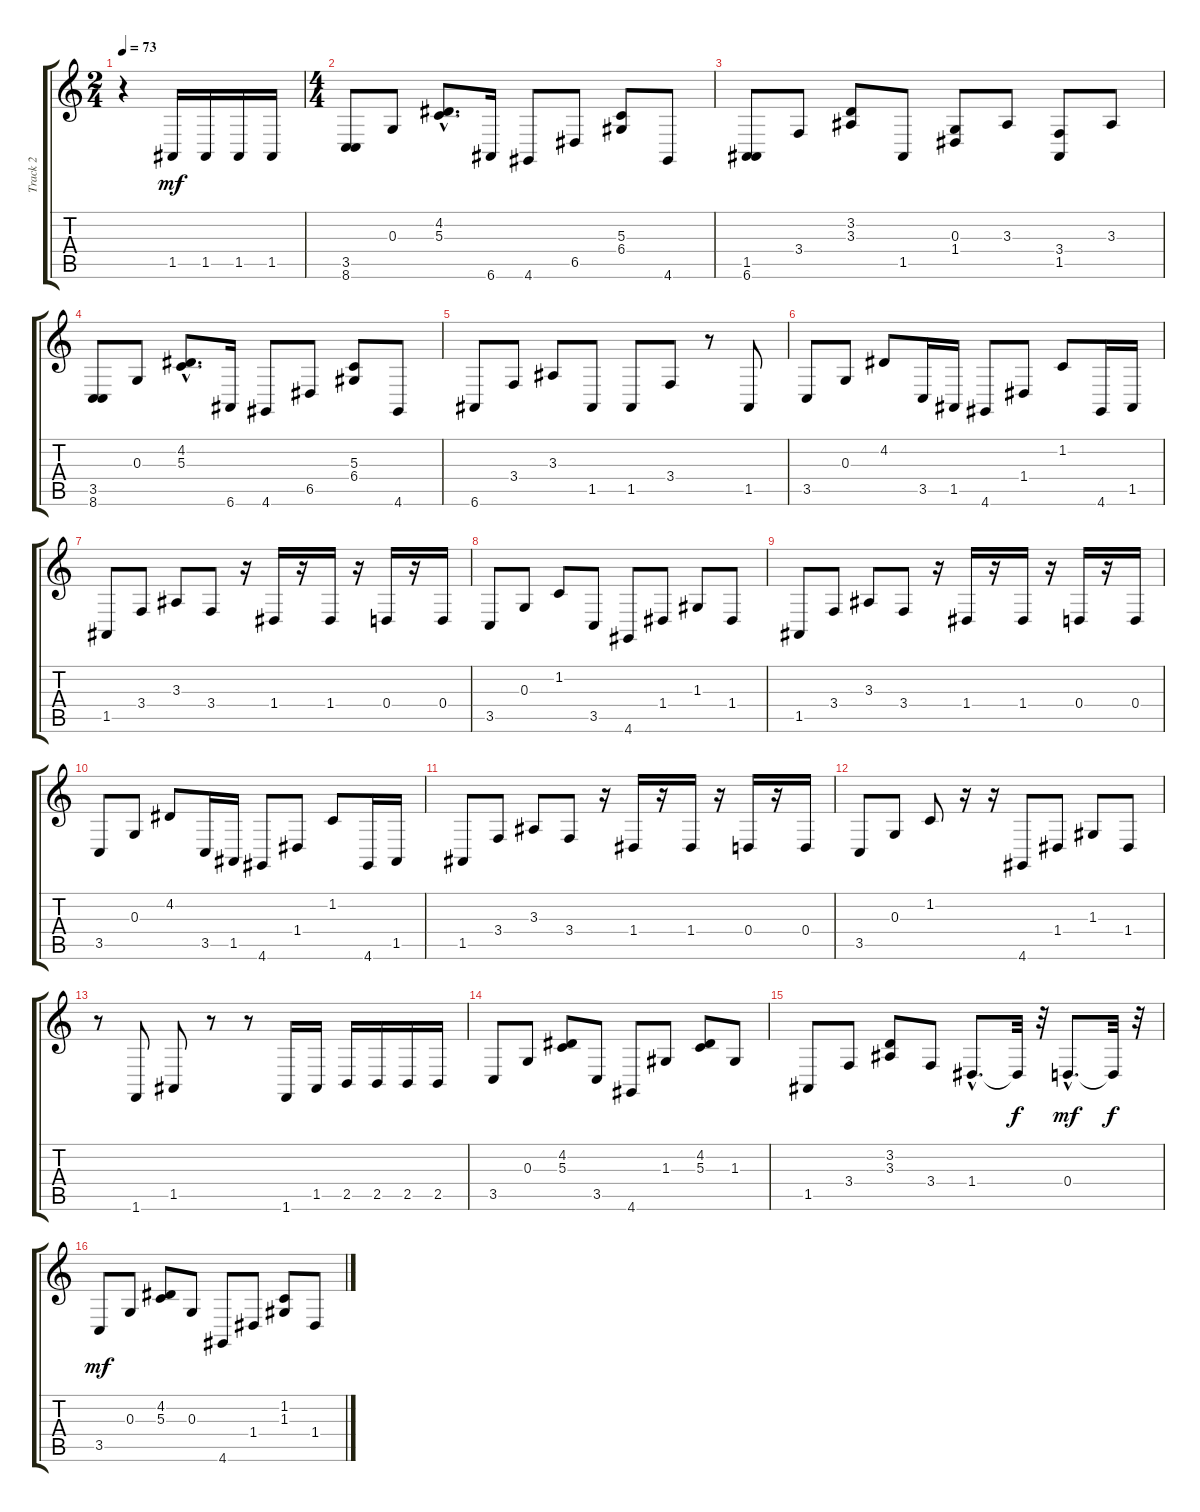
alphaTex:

\track ("Track 2" "Track 2") {instrument electricgrandpiano}
\staff {score tabs}
\tuning (E4 B3 G3 D3 A2 E2) {hide}
\ts (2 4)
\tempo 73
\clef g2
\ks c
r.4{dy mf instrument electricgrandpiano} 1.5.16 1.5.16 1.5.16 1.5.16 |
\ts (4 4)
(3.5 8.6).8 0.3.8 (4.2{hac} 5.3{hac}).8{d} 6.6.16 4.6.8 6.5.8 (5.3 6.4).8 4.6.8 |
(1.5 6.6).8 3.4.8 (3.2 3.3).8 1.5.8 (0.3 1.4).8 3.3.8 (3.4 1.5).8 3.3.8 |
(3.5 8.6).8 0.3.8 (4.2{hac} 5.3{hac}).8{d} 6.6.16 4.6.8 6.5.8 (5.3 6.4).8 4.6.8 |
6.6.8 3.4.8 3.3.8 1.5.8 1.5.8 3.4.8 r.8 1.5.8 |
3.5.8 0.3.8 4.2.8 3.5.16 1.5.16 4.6.8 1.4.8 1.2.8 4.6.16 1.5.16 |
1.5.8 3.4.8 3.3.8 3.4.8 r.16 1.4.16 r.16 1.4.16 r.16 0.4.16 r.16 0.4.16 |
3.5.8 0.3.8 1.2.8 3.5.8 4.6.8 1.4.8 1.3.8 1.4.8 |
1.5.8 3.4.8 3.3.8 3.4.8 r.16 1.4.16 r.16 1.4.16 r.16 0.4.16 r.16 0.4.16 |
3.5.8 0.3.8 4.2.8 3.5.16 1.5.16 4.6.8 1.4.8 1.2.8 4.6.16 1.5.16 |
1.5.8 3.4.8 3.3.8 3.4.8 r.16 1.4.16 r.16 1.4.16 r.16 0.4.16 r.16 0.4.16 |
3.5.8 0.3.8 1.2.8 r.16 r.16 4.6.8 1.4.8 1.3.8 1.4.8 |
r.8 1.6.8 1.5.8 r.8 r.8 1.6.16 1.5.16 2.5.16 2.5.16 2.5.16 2.5.16 |
3.5.8 0.3.8 (4.2 5.3).8 3.5.8 4.6.8 1.3.8 (4.2 5.3).8 1.3.8 |
1.5.8 3.4.8 (3.2 3.3).8 3.4.8 1.4{hac}.8{d} 1.4{t}.32{dy f} r.32 0.4{hac}.8{d dy mf} 0.4{t}.32{dy f} r.32 |
3.5.8{dy mf} 0.3.8 (4.2 5.3).8 0.3.8 4.6.8 1.4.8 (1.2 1.3).8 1.4.8
